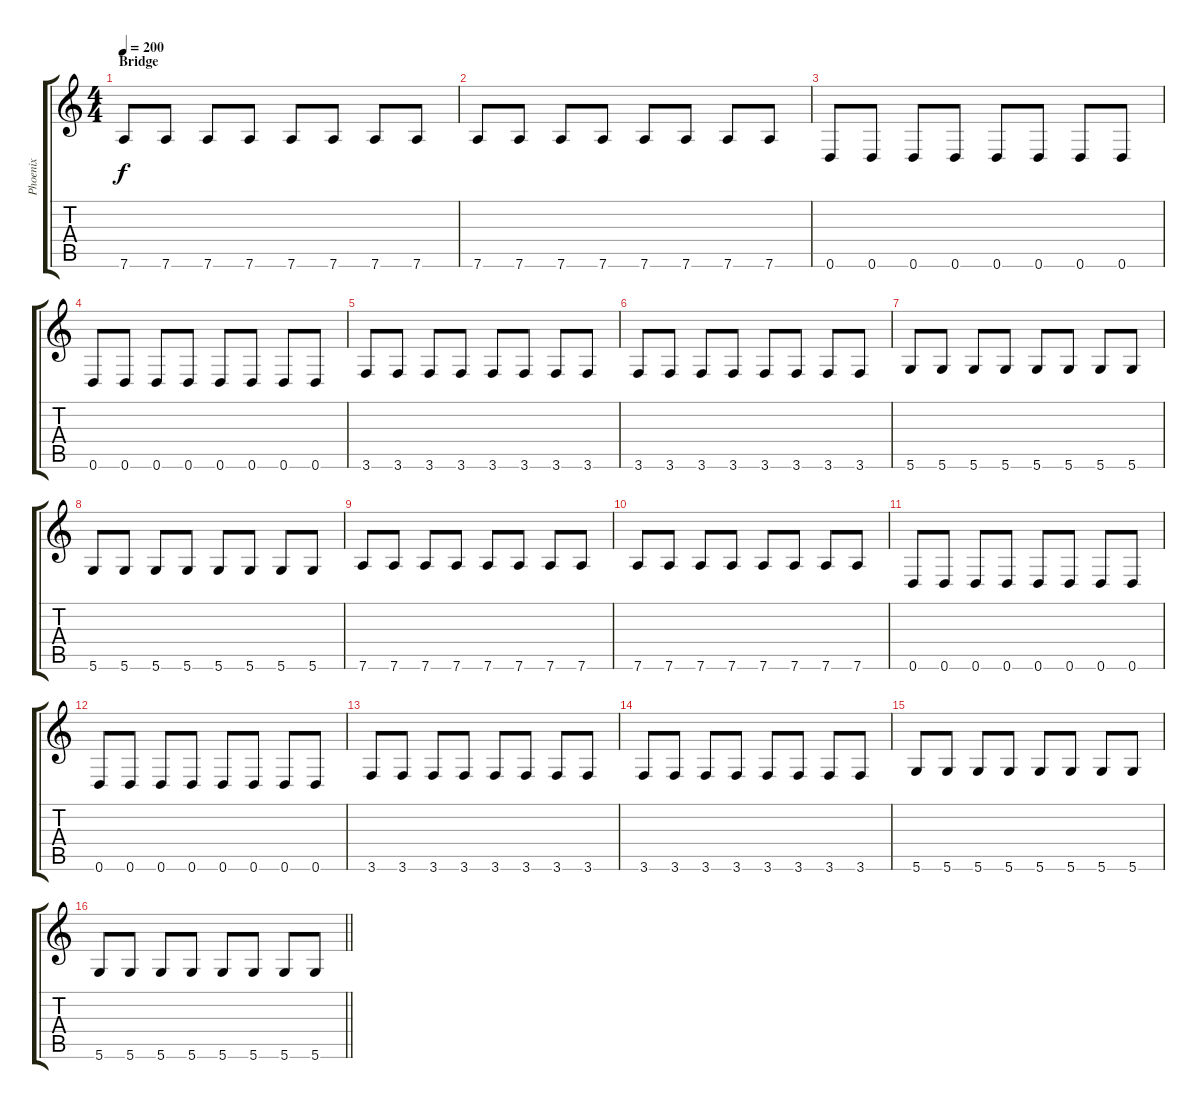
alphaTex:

\track ("Phoenix" "Phoenix") {instrument distortionguitar}
\staff {score tabs}
\tuning (E4 B3 G3 D3 A2 D2) {hide}
\ts (4 4)
\section ("" "Bridge")
\tempo 200
\clef g2
\ks c
7.6.8{dy f} 7.6.8 7.6.8 7.6.8 7.6.8 7.6.8 7.6.8 7.6.8 |
7.6.8 7.6.8 7.6.8 7.6.8 7.6.8 7.6.8 7.6.8 7.6.8 |
0.6.8 0.6.8 0.6.8 0.6.8 0.6.8 0.6.8 0.6.8 0.6.8 |
0.6.8 0.6.8 0.6.8 0.6.8 0.6.8 0.6.8 0.6.8 0.6.8 |
3.6.8 3.6.8 3.6.8 3.6.8 3.6.8 3.6.8 3.6.8 3.6.8 |
3.6.8 3.6.8 3.6.8 3.6.8 3.6.8 3.6.8 3.6.8 3.6.8 |
5.6.8 5.6.8 5.6.8 5.6.8 5.6.8 5.6.8 5.6.8 5.6.8 |
5.6.8 5.6.8 5.6.8 5.6.8 5.6.8 5.6.8 5.6.8 5.6.8 |
7.6.8 7.6.8 7.6.8 7.6.8 7.6.8 7.6.8 7.6.8 7.6.8 |
7.6.8 7.6.8 7.6.8 7.6.8 7.6.8 7.6.8 7.6.8 7.6.8 |
0.6.8 0.6.8 0.6.8 0.6.8 0.6.8 0.6.8 0.6.8 0.6.8 |
0.6.8 0.6.8 0.6.8 0.6.8 0.6.8 0.6.8 0.6.8 0.6.8 |
3.6.8 3.6.8 3.6.8 3.6.8 3.6.8 3.6.8 3.6.8 3.6.8 |
3.6.8 3.6.8 3.6.8 3.6.8 3.6.8 3.6.8 3.6.8 3.6.8 |
5.6.8 5.6.8 5.6.8 5.6.8 5.6.8 5.6.8 5.6.8 5.6.8 |
\barLineRight lightlight
5.6.8 5.6.8 5.6.8 5.6.8 5.6.8 5.6.8 5.6.8 5.6.8
